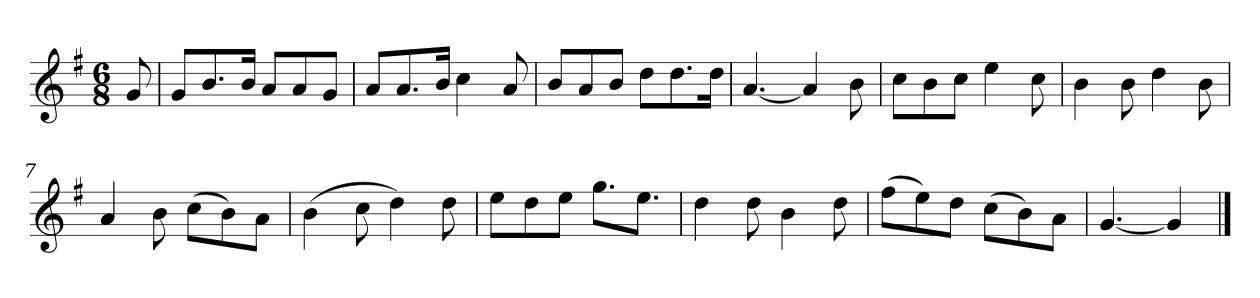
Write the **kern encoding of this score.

**kern
*part1
*staff1
*k[f#]
*M6/8
*MM120
=
8g
=1
8gL
8.b
16bJk
8aL
8a
8gJ
=2
8aL
8.a
16bJk
4cc
8a
=3
8bL
8a
8bJ
8ddL
8.dd
16ddJk
=4
[4.a
4a]
8b
=5
8ccL
8b
8ccJ
4ee
8cc
=6
4b
8b
4dd
8b
=7
4a
8b
(8ccL
8b)
8aJ
=8
(4b
8cc
4dd)
8dd
=9
8eeL
8dd
8eeJ
8.ggL
8.eeJ
=10
4dd
8dd
4b
8dd
=11
(8ff#L
8ee)
8ddJ
(8ccL
8b)
8aJ
=12
[4.g
4g]
==
*-
